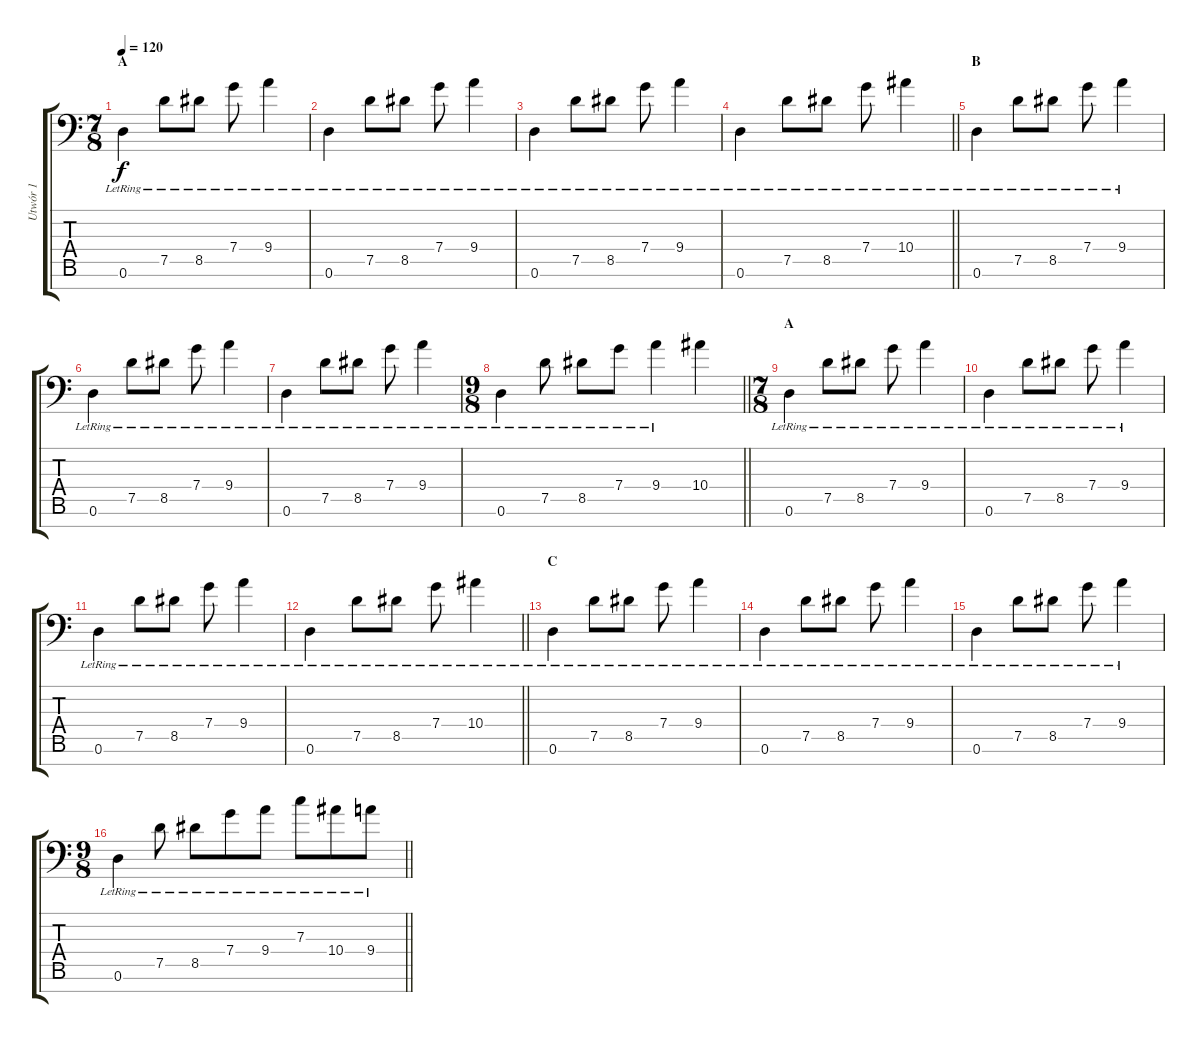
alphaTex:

\track ("Utwór 1" "Utwór 1") {instrument electricguitarclean}
\staff {score tabs}
\tuning (D4 A3 F3 C3 G2 D2 A1) {hide}
\ts (7 8)
\section ("" "A")
\tempo 120
\clef f4
\ks c
0.6{lr}.4{dy f} 7.5{lr}.8 8.5{lr}.8 7.4{lr}.8 9.4{lr}.4 |
0.6{lr}.4 7.5{lr}.8 8.5{lr}.8 7.4{lr}.8 9.4{lr}.4 |
0.6{lr}.4 7.5{lr}.8 8.5{lr}.8 7.4{lr}.8 9.4{lr}.4 |
\barLineRight lightlight
0.6{lr}.4 7.5{lr}.8 8.5{lr}.8 7.4{lr}.8 10.4{lr}.4 |
\section ("" "B")
0.6{lr}.4 7.5{lr}.8 8.5{lr}.8 7.4{lr}.8 9.4{lr}.4 |
0.6{lr}.4 7.5{lr}.8 8.5{lr}.8 7.4{lr}.8 9.4{lr}.4 |
0.6{lr}.4 7.5{lr}.8 8.5{lr}.8 7.4{lr}.8 9.4{lr}.4 |
\ts (9 8)
\barLineRight lightlight
0.6{lr}.4 7.5{lr}.8 8.5{lr}.8 7.4{lr}.8 9.4{lr}.4 10.4.4 |
\ts (7 8)
\section ("" "A")
0.6{lr}.4 7.5{lr}.8 8.5{lr}.8 7.4{lr}.8 9.4{lr}.4 |
0.6{lr}.4 7.5{lr}.8 8.5{lr}.8 7.4{lr}.8 9.4{lr}.4 |
0.6{lr}.4 7.5{lr}.8 8.5{lr}.8 7.4{lr}.8 9.4{lr}.4 |
\barLineRight lightlight
0.6{lr}.4 7.5{lr}.8 8.5{lr}.8 7.4{lr}.8 10.4{lr}.4 |
\section ("" "C")
0.6{lr}.4 7.5{lr}.8 8.5{lr}.8 7.4{lr}.8 9.4{lr}.4 |
0.6{lr}.4 7.5{lr}.8 8.5{lr}.8 7.4{lr}.8 9.4{lr}.4 |
0.6{lr}.4 7.5{lr}.8 8.5{lr}.8 7.4{lr}.8 9.4{lr}.4 |
\ts (9 8)
\barLineRight lightlight
0.6{lr}.4 7.5{lr}.8 8.5{lr}.8 7.4{lr}.8 9.4{lr}.8 7.3{lr}.8 10.4{lr}.8 9.4{lr}.8
